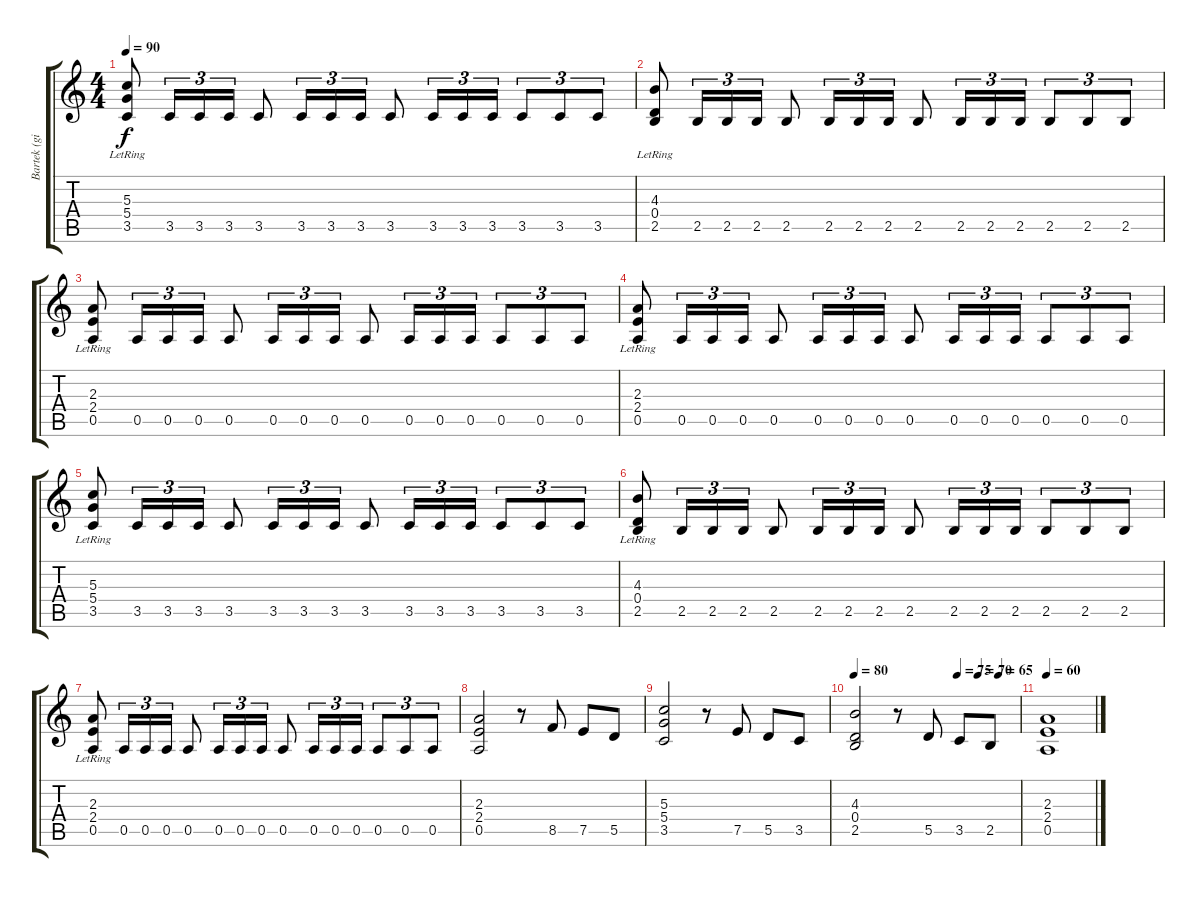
\track ("Bartek (git. elektryczna)" "Bartek (gi") {instrument overdrivenguitar}
\staff {score tabs}
\tuning (E4 B3 G3 D3 A2 E2) {hide}
\ts (4 4)
\tempo 90
\clef g2
\ks c
(5.3{lr} 5.4{lr} 3.5).8{dy f} 3.5.16{tu (3 2)} 3.5.16{tu (3 2)} 3.5.16{tu (3 2)} 3.5.8 3.5.16{tu (3 2)} 3.5.16{tu (3 2)} 3.5.16{tu (3 2)} 3.5.8 3.5.16{tu (3 2)} 3.5.16{tu (3 2)} 3.5.16{tu (3 2)} 3.5.8{tu (3 2)} 3.5.8{tu (3 2)} 3.5.8{tu (3 2)} |
(4.3{lr} 0.4{lr} 2.5).8 2.5.16{tu (3 2)} 2.5.16{tu (3 2)} 2.5.16{tu (3 2)} 2.5.8 2.5.16{tu (3 2)} 2.5.16{tu (3 2)} 2.5.16{tu (3 2)} 2.5.8 2.5.16{tu (3 2)} 2.5.16{tu (3 2)} 2.5.16{tu (3 2)} 2.5.8{tu (3 2)} 2.5.8{tu (3 2)} 2.5.8{tu (3 2)} |
(2.3{lr} 2.4{lr} 0.5).8 0.5.16{tu (3 2)} 0.5.16{tu (3 2)} 0.5.16{tu (3 2)} 0.5.8 0.5.16{tu (3 2)} 0.5.16{tu (3 2)} 0.5.16{tu (3 2)} 0.5.8 0.5.16{tu (3 2)} 0.5.16{tu (3 2)} 0.5.16{tu (3 2)} 0.5.8{tu (3 2)} 0.5.8{tu (3 2)} 0.5.8{tu (3 2)} |
(2.3{lr} 2.4{lr} 0.5).8{volume 11} 0.5.16{tu (3 2)} 0.5.16{tu (3 2)} 0.5.16{tu (3 2)} 0.5.8 0.5.16{tu (3 2)} 0.5.16{tu (3 2)} 0.5.16{tu (3 2)} 0.5.8 0.5.16{tu (3 2)} 0.5.16{tu (3 2)} 0.5.16{tu (3 2)} 0.5.8{tu (3 2)} 0.5.8{tu (3 2)} 0.5.8{tu (3 2)} |
(5.3{lr} 5.4{lr} 3.5).8 3.5.16{tu (3 2)} 3.5.16{tu (3 2)} 3.5.16{tu (3 2)} 3.5.8 3.5.16{tu (3 2)} 3.5.16{tu (3 2)} 3.5.16{tu (3 2)} 3.5.8 3.5.16{tu (3 2)} 3.5.16{tu (3 2)} 3.5.16{tu (3 2)} 3.5.8{tu (3 2)} 3.5.8{tu (3 2)} 3.5.8{tu (3 2)} |
(4.3{lr} 0.4{lr} 2.5).8 2.5.16{tu (3 2)} 2.5.16{tu (3 2)} 2.5.16{tu (3 2)} 2.5.8 2.5.16{tu (3 2)} 2.5.16{tu (3 2)} 2.5.16{tu (3 2)} 2.5.8 2.5.16{tu (3 2)} 2.5.16{tu (3 2)} 2.5.16{tu (3 2)} 2.5.8{tu (3 2)} 2.5.8{tu (3 2)} 2.5.8{tu (3 2)} |
(2.3{lr} 2.4{lr} 0.5).8 0.5.16{tu (3 2)} 0.5.16{tu (3 2)} 0.5.16{tu (3 2)} 0.5.8 0.5.16{tu (3 2)} 0.5.16{tu (3 2)} 0.5.16{tu (3 2)} 0.5.8 0.5.16{tu (3 2)} 0.5.16{tu (3 2)} 0.5.16{tu (3 2)} 0.5.8{tu (3 2)} 0.5.8{tu (3 2)} 0.5.8{tu (3 2)} |
(2.3 2.4 0.5).2 r.8 8.5.8 7.5.8 5.5.8 |
(5.3 5.4 3.5).2 r.8 7.5.8 5.5.8 3.5.8 |
\tempo 80
\tempo (75 0.625)
\tempo (70 0.75)
\tempo (65 0.875)
(4.3 0.4 2.5).2 r.8 5.5.8 3.5.8 2.5.8 |
\tempo 60
(2.3 2.4 0.5).1
